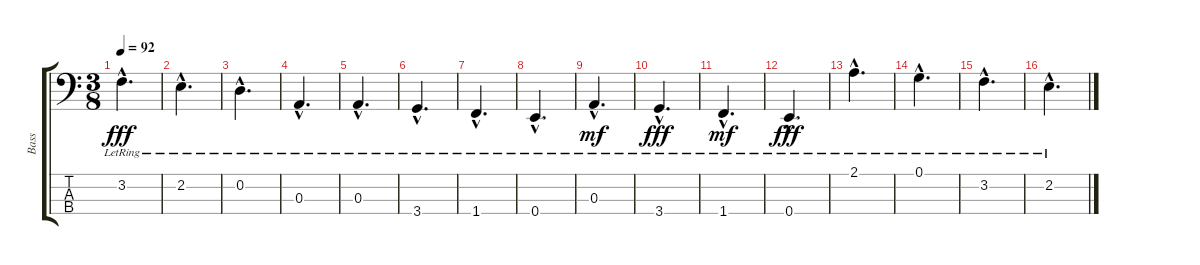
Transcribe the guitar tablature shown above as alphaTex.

\track ("Bass" "Bass") {instrument electricbassfinger}
\staff {score tabs}
\tuning (G2 D2 A1 E1) {hide}
\ts (3 8)
\tempo 92
\clef f4
\ks c
3.2{hac lr}.4{d dy fff} |
2.2{hac lr}.4{d} |
0.2{hac lr}.4{d} |
0.3{hac lr}.4{d} |
0.3{hac lr}.4{d} |
3.4{hac lr}.4{d} |
1.4{hac lr}.4{d} |
0.4{hac lr}.4{d} |
0.3{hac lr}.4{d dy mf} |
3.4{hac lr}.4{d dy fff} |
1.4{hac lr}.4{d dy mf} |
0.4{hac lr}.4{d dy fff} |
2.1{hac lr}.4{d} |
0.1{hac lr}.4{d} |
3.2{hac lr}.4{d} |
2.2{hac lr}.4{d}
